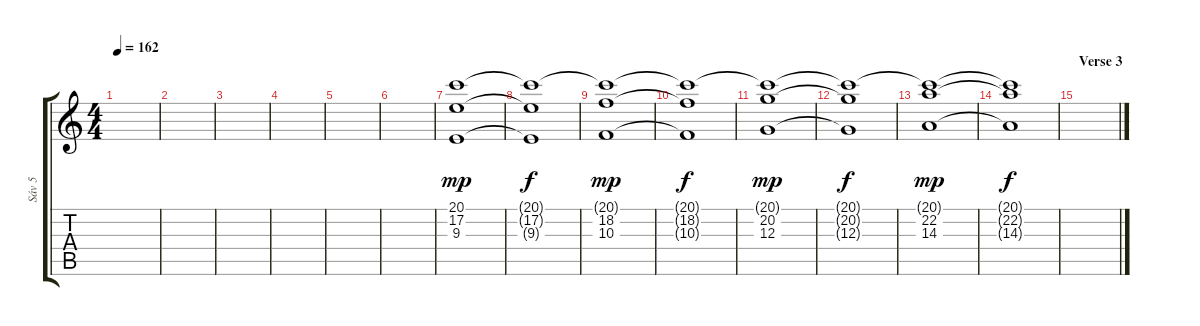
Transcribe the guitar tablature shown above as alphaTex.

\track ("Sáv 5" "Sáv 5") {instrument stringensemble1}
\staff {score tabs}
\tuning (E4 B3 G3 D3 A2 E2) {hide}
\ts (4 4)
\tempo 162
\clef g2
\ks c
|
|
|
|
|
|
(20.1 17.2 9.3).1{dy mp instrument synthstrings1} |
(20.1{t} 17.2{t} 9.3{t}).1{dy f} |
(20.1{t} 18.2 10.3).1{dy mp} |
(20.1{t} 18.2{t} 10.3{t}).1{dy f} |
(20.1{t} 20.2 12.3).1{dy mp} |
(20.1{t} 20.2{t} 12.3{t}).1{dy f} |
(20.1{t} 22.2 14.3).1{dy mp} |
(20.1{t} 22.2{t} 14.3{t}).1{dy f} |
\section ("" "Verse 3")
